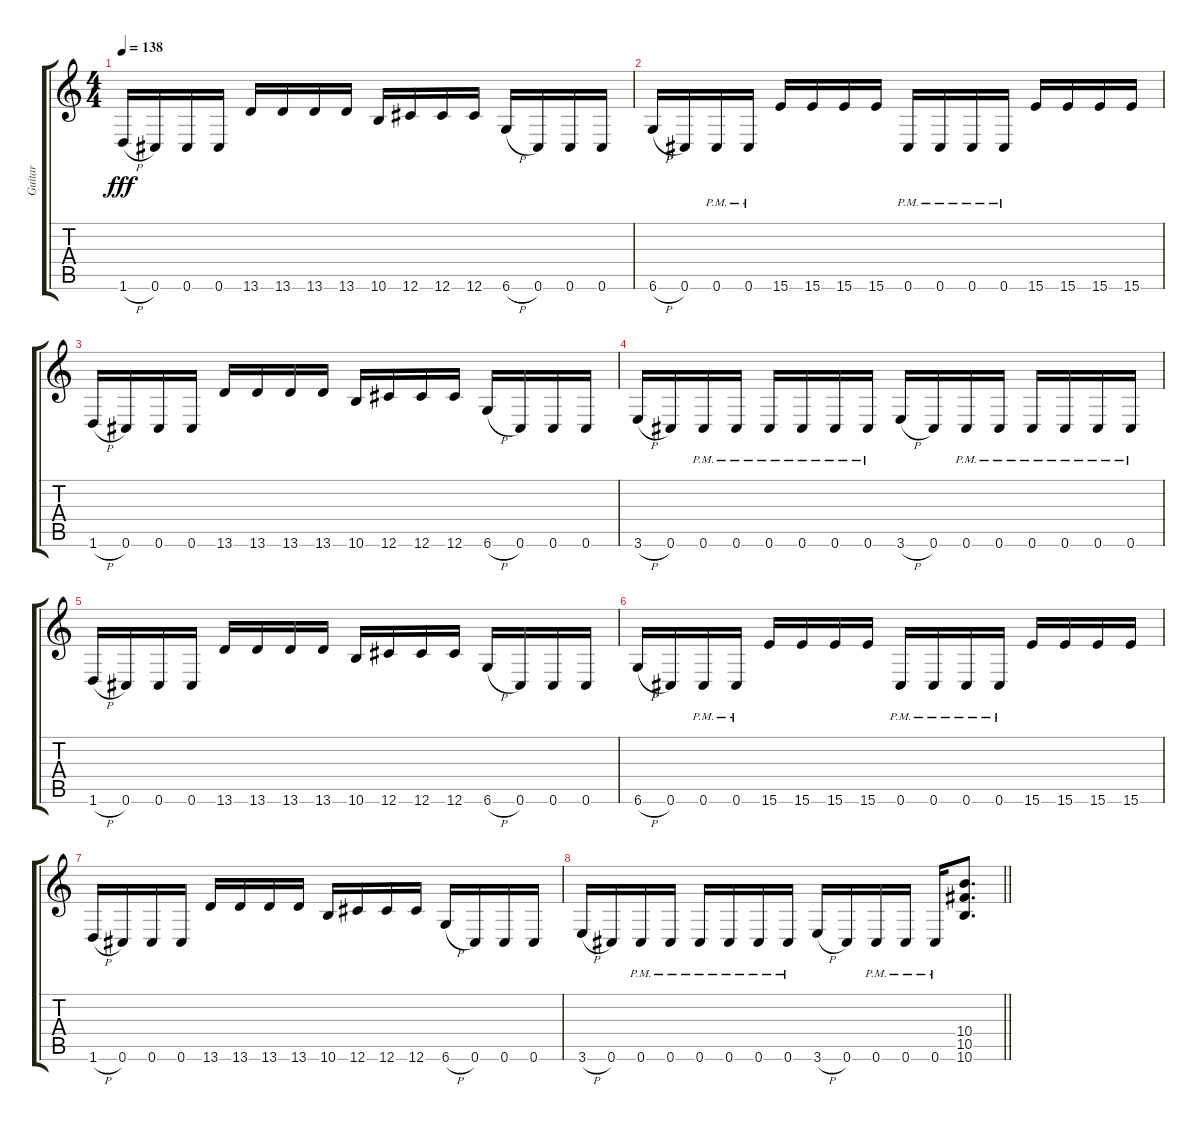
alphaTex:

\track ("Guitar" "Guitar") {instrument overdrivenguitar}
\staff {score tabs}
\tuning (Eb4 Bb3 Gb3 Db3 Ab2 Db2) {hide}
\ts (4 4)
\tempo 138
\clef g2
\ks c
1.6{h}.16{dy fff} 0.6.16 0.6.16 0.6.16 13.6.16 13.6.16 13.6.16 13.6.16 10.6.16 12.6.16 12.6.16 12.6.16 6.6{h}.16 0.6.16 0.6.16 0.6.16 |
6.6{h}.16 0.6.16 0.6{pm}.16 0.6{pm}.16 15.6.16 15.6.16 15.6.16 15.6.16 0.6{pm}.16 0.6{pm}.16 0.6{pm}.16 0.6{pm}.16 15.6.16 15.6.16 15.6.16 15.6.16 |
1.6{h}.16 0.6.16 0.6.16 0.6.16 13.6.16 13.6.16 13.6.16 13.6.16 10.6.16 12.6.16 12.6.16 12.6.16 6.6{h}.16 0.6.16 0.6.16 0.6.16 |
3.6{h}.16 0.6.16 0.6{pm}.16 0.6{pm}.16 0.6{pm}.16 0.6{pm}.16 0.6{pm}.16 0.6{pm}.16 3.6{h}.16 0.6.16 0.6{pm}.16 0.6{pm}.16 0.6{pm}.16 0.6{pm}.16 0.6{pm}.16 0.6{pm}.16 |
1.6{h}.16 0.6.16 0.6.16 0.6.16 13.6.16 13.6.16 13.6.16 13.6.16 10.6.16 12.6.16 12.6.16 12.6.16 6.6{h}.16 0.6.16 0.6.16 0.6.16 |
6.6{h}.16 0.6.16 0.6{pm}.16 0.6{pm}.16 15.6.16 15.6.16 15.6.16 15.6.16 0.6{pm}.16 0.6{pm}.16 0.6{pm}.16 0.6{pm}.16 15.6.16 15.6.16 15.6.16 15.6.16 |
1.6{h}.16 0.6.16 0.6.16 0.6.16 13.6.16 13.6.16 13.6.16 13.6.16 10.6.16 12.6.16 12.6.16 12.6.16 6.6{h}.16 0.6.16 0.6.16 0.6.16 |
\barLineRight lightlight
3.6{h}.16 0.6.16 0.6{pm}.16 0.6{pm}.16 0.6{pm}.16 0.6{pm}.16 0.6{pm}.16 0.6{pm}.16 3.6{h}.16 0.6.16 0.6{pm}.16 0.6{pm}.16 0.6{pm}.16 (10.4 10.5 10.6).8{d}
